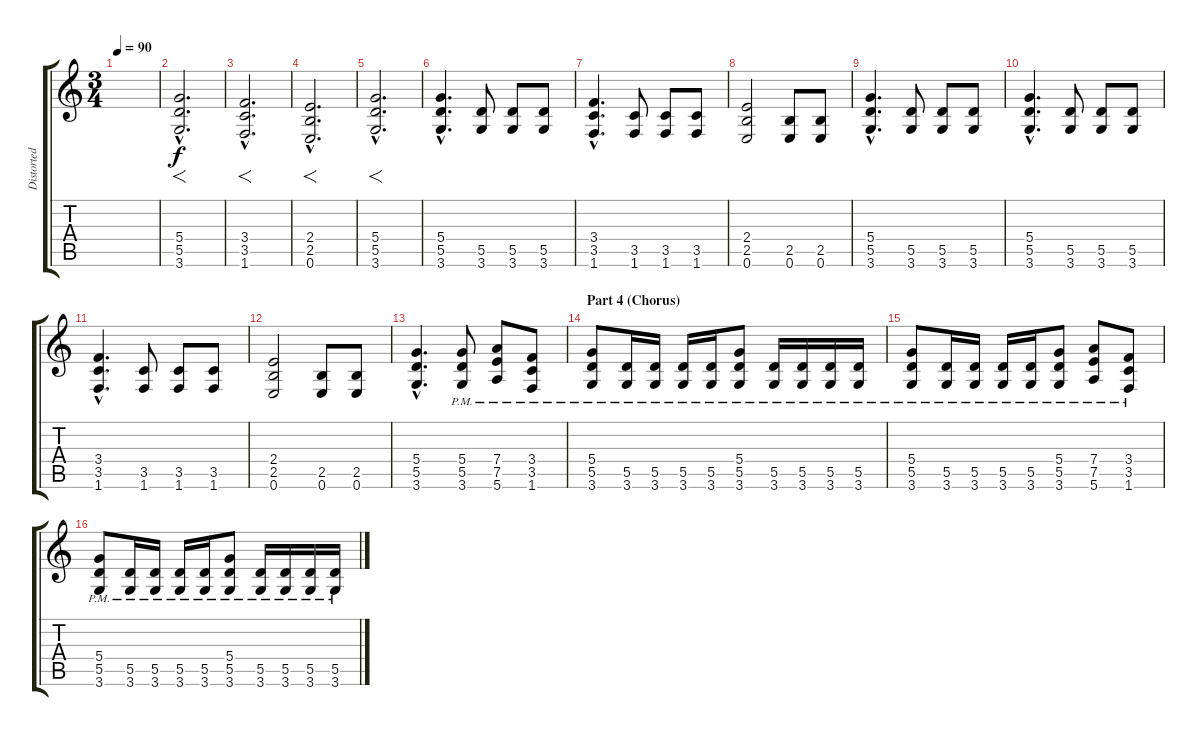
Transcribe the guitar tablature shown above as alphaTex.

\track ("Distorted Guitar I" "Distorted ") {instrument distortionguitar}
\staff {score tabs}
\tuning (E4 B3 G3 D3 A2 E2) {hide}
\ts (3 4)
\tempo 90
\clef g2
\ks c
|
(5.4{hac} 5.5{hac} 3.6{hac}).2{f d volume 16 instrument acousticguitarsteel} |
(3.4{hac} 3.5{hac} 1.6{hac}).2{f d} |
(2.4{hac} 2.5{hac} 0.6{hac}).2{f d} |
(5.4{hac} 5.5{hac} 3.6{hac}).2{f d} |
(5.4{hac} 5.5{hac} 3.6{hac}).4{d volume 11 instrument acousticguitarsteel} (5.5 3.6).8 (5.5 3.6).8 (5.5 3.6).8 |
(3.4{hac} 3.5{hac} 1.6{hac}).4{d} (3.5 1.6).8 (3.5 1.6).8 (3.5 1.6).8 |
(2.4 2.5 0.6).2 (2.5 0.6).8 (2.5 0.6).8 |
(5.4{hac} 5.5{hac} 3.6{hac}).4{d} (5.5 3.6).8 (5.5 3.6).8 (5.5 3.6).8 |
(5.4{hac} 5.5{hac} 3.6{hac}).4{d} (5.5 3.6).8 (5.5 3.6).8 (5.5 3.6).8 |
(3.4{hac} 3.5{hac} 1.6{hac}).4{d} (3.5 1.6).8 (3.5 1.6).8 (3.5 1.6).8 |
(2.4 2.5 0.6).2 (2.5 0.6).8 (2.5 0.6).8 |
(5.4{hac} 5.5{hac} 3.6{hac}).4{d} (5.4{pm} 5.5{pm} 3.6).8 (7.4{pm} 7.5{pm} 5.6).8 (3.4{pm} 3.5{pm} 1.6).8 |
\section ("" "Part 4 (Chorus)")
(5.4{pm} 5.5{pm} 3.6).8 (5.5{pm} 3.6).16 (5.5{pm} 3.6).16 (5.5{pm} 3.6).16 (5.5{pm} 3.6).16 (5.4{pm} 5.5{pm} 3.6).8 (5.5{pm} 3.6).16 (5.5{pm} 3.6).16 (5.5{pm} 3.6).16 (5.5{pm} 3.6).16 |
(5.4{pm} 5.5{pm} 3.6).8 (5.5{pm} 3.6).16 (5.5{pm} 3.6).16 (5.5{pm} 3.6).16 (5.5{pm} 3.6).16 (5.4{pm} 5.5{pm} 3.6).8 (7.4{pm} 7.5{pm} 5.6).8 (3.4{pm} 3.5{pm} 1.6).8 |
(5.4{pm} 5.5{pm} 3.6).8 (5.5{pm} 3.6).16 (5.5{pm} 3.6).16 (5.5{pm} 3.6).16 (5.5{pm} 3.6).16 (5.4{pm} 5.5{pm} 3.6).8 (5.5{pm} 3.6).16 (5.5{pm} 3.6).16 (5.5{pm} 3.6).16 (5.5{pm} 3.6).16
